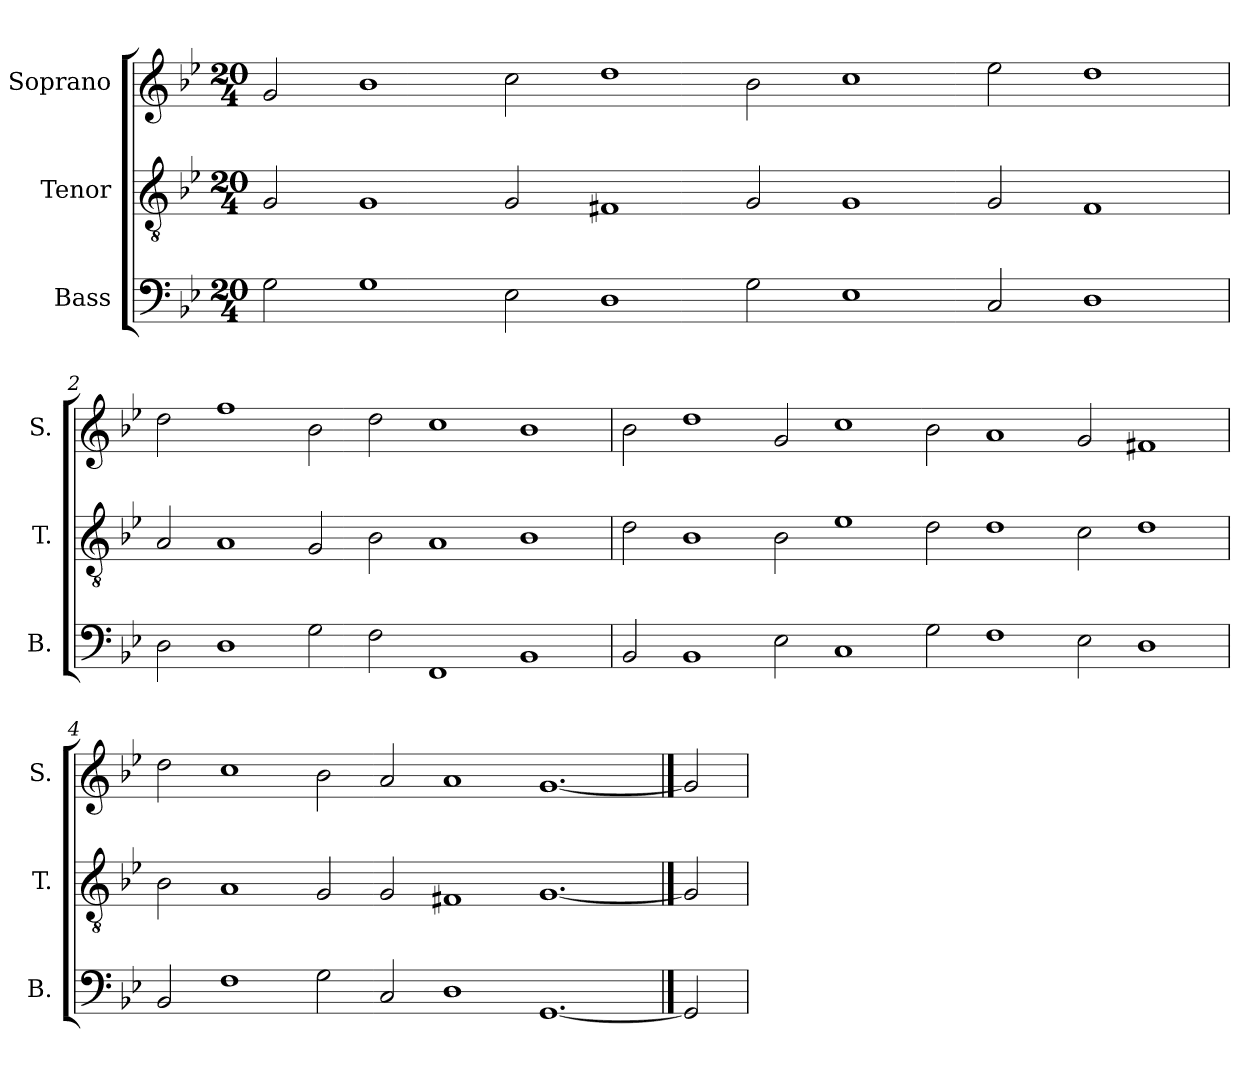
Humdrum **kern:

**kern	**kern	**kern
*part3	*part2	*part1
*staff3	*staff2	*staff1
*I"Bass	*I"Tenor	*I"Soprano
*I'B.	*I'T.	*I'S.
*clefF4	*clefGv2	*clefG2
*k[b-e-]	*k[b-e-]	*k[b-e-]
*B-:	*B-:	*B-:
*M20/4	*M20/4	*M20/4
=1	=1	=1
2G\	2G/	2g/
1G	1G	1b-
2E-\	2G/	2cc\
1D	1F#X	1dd
2G\	2G/	2b-\
1E-	1G	1cc
2C/	2G/	2ee-\
1D	1F#	1dd
=2	=2	=2
2D\	2A/	2dd\
1D	1A	1ff
2G\	2G/	2b-\
2F\	2B-\	2dd\
1FF	1A	1cc
1BB-	1B-	1b-
=3	=3	=3
2BB-/	2d\	2b-\
1BB-	1B-	1dd
2E-\	2B-\	2g/
1C	1e-	1cc
2G\	2d\	2b-\
1F	1d	1a
2E-\	2c\	2g/
1D	1d	1f#X
=4	=4	=4
2BB-/	2B-\	2dd\
1F	1A	1cc
2G\	2G/	2b-\
2C/	2G/	2a/
1D	1F#X	1a
[1.GG	[1.G	[1.g
==5	==5	==5
2GG]	2G]	2g]
=	=	=
*-	*-	*-
